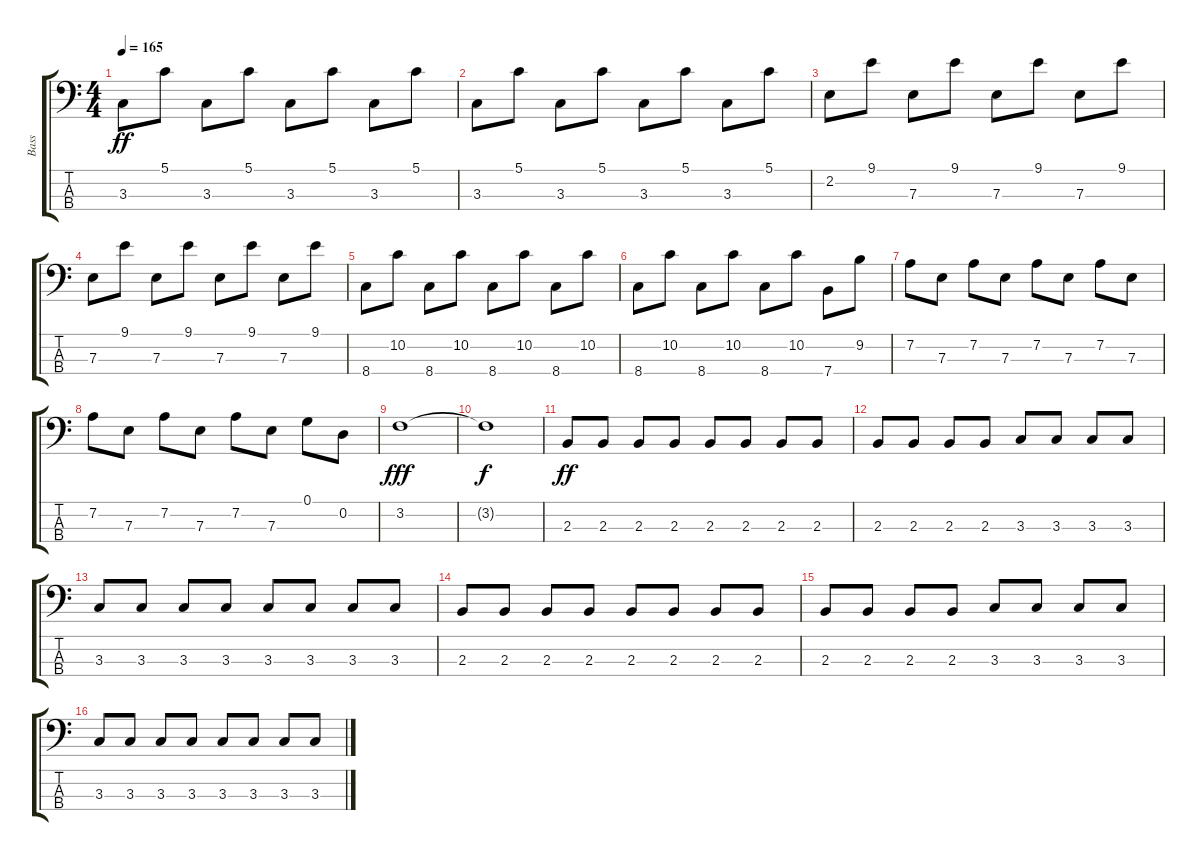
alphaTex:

\track ("Bass" "Bass") {instrument fretlessbass}
\staff {score tabs}
\tuning (G2 D2 A1 E1) {hide}
\ts (4 4)
\tempo 165
\clef f4
\ks c
3.3.8{dy ff} 5.1.8 3.3.8 5.1.8 3.3.8 5.1.8 3.3.8 5.1.8 |
3.3.8 5.1.8 3.3.8 5.1.8 3.3.8 5.1.8 3.3.8 5.1.8 |
2.2.8 9.1.8 7.3.8 9.1.8 7.3.8 9.1.8 7.3.8 9.1.8 |
7.3.8 9.1.8 7.3.8 9.1.8 7.3.8 9.1.8 7.3.8 9.1.8 |
8.4.8 10.2.8 8.4.8 10.2.8 8.4.8 10.2.8 8.4.8 10.2.8 |
8.4.8 10.2.8 8.4.8 10.2.8 8.4.8 10.2.8 7.4.8 9.2.8 |
7.2.8 7.3.8 7.2.8 7.3.8 7.2.8 7.3.8 7.2.8 7.3.8 |
7.2.8 7.3.8 7.2.8 7.3.8 7.2.8 7.3.8 0.1.8 0.2.8 |
3.2.1{dy fff} |
3.2{t}.1{dy f} |
2.3.8{dy ff} 2.3.8 2.3.8 2.3.8 2.3.8 2.3.8 2.3.8 2.3.8 |
2.3.8 2.3.8 2.3.8 2.3.8 3.3.8 3.3.8 3.3.8 3.3.8 |
3.3.8 3.3.8 3.3.8 3.3.8 3.3.8 3.3.8 3.3.8 3.3.8 |
2.3.8 2.3.8 2.3.8 2.3.8 2.3.8 2.3.8 2.3.8 2.3.8 |
2.3.8 2.3.8 2.3.8 2.3.8 3.3.8 3.3.8 3.3.8 3.3.8 |
3.3.8 3.3.8 3.3.8 3.3.8 3.3.8 3.3.8 3.3.8 3.3.8
